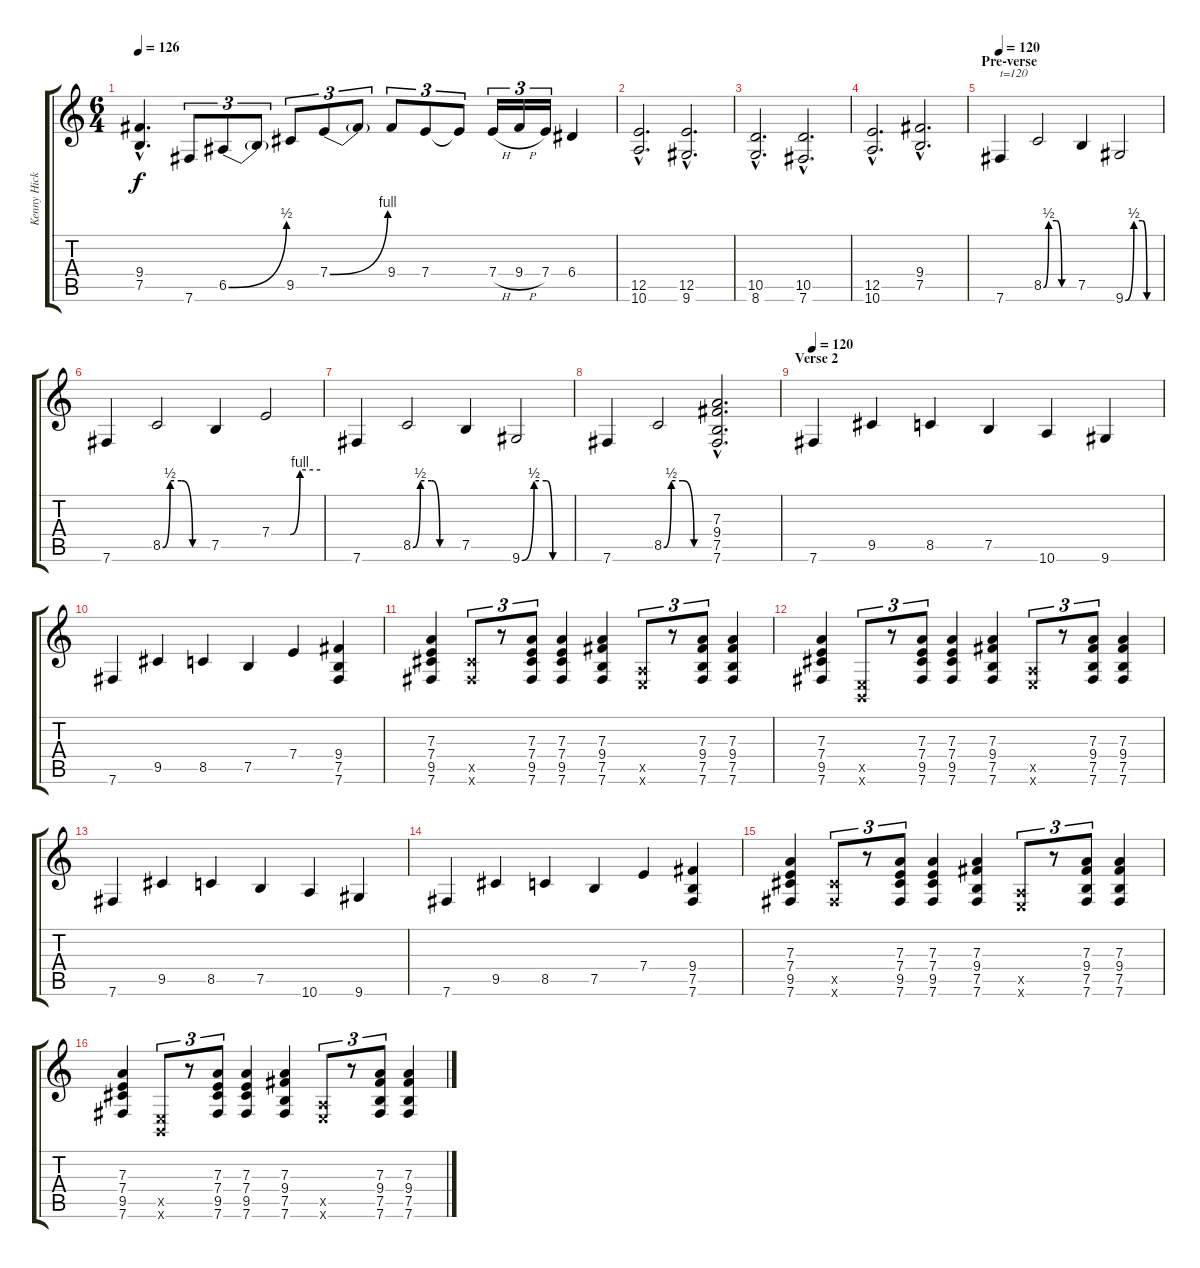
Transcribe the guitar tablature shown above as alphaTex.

\track ("Kenny Hickey  - Guitar" "Kenny Hick") {instrument distortionguitar}
\staff {score tabs}
\tuning (B3 Gb3 D3 A2 E2 B1) {hide}
\ts (6 4)
\tempo 126
\clef g2
\ks c
(9.4{hac} 7.5{hac}).4{d dy f} 7.6.8{tu (3 2)} 6.5{be (bend 0 0 60 2)}.8{tu (3 2)} 6.5{t}.8{tu (3 2)} 9.5.8{tu (3 2)} 7.4{be (bend 0 0 60 4)}.8{tu (3 2)} 7.4{t}.8{tu (3 2)} 9.4.8{tu (3 2)} 7.4.8{tu (3 2)} 7.4{t}.8{tu (3 2)} 7.4{h}.16{tu (3 2)} 9.4{h}.16{tu (3 2)} 7.4.16{tu (3 2)} 6.4.4 |
(12.5{hac} 10.6{hac}).2{d} (12.5{hac} 9.6{hac}).2{d} |
(10.5{hac} 8.6{hac}).2{d} (10.5{hac} 7.6{hac}).2{d} |
(12.5{hac} 10.6{hac}).2{d} (9.4{hac} 7.5{hac}).2{d} |
\section ("" "Pre-verse")
\tempo 120
7.6.4{txt "t=120" volume 10 balance 0 instrument distortionguitar} 8.5{be (custom 0 0 10 2 25 2 36 0 60 0)}.2 7.5.4 9.6{be (custom 0 0 15 2 30 2 38 0 60 0)}.2 |
7.6.4 8.5{be (custom 0 0 10 2 25 2 40 0 60 0)}.2 7.5.4 7.4{be (custom 0 0 23 0 35 4 60 4)}.2 |
7.6.4 8.5{be (custom 0 0 10 2 25 2 36 0 60 0)}.2 7.5.4 9.6{be (custom 0 0 15 2 30 2 38 0 60 0)}.2 |
7.6.4 8.5{be (custom 0 0 10 2 25 2 40 0 60 0)}.2 (7.3{hac} 9.4{hac} 7.5{hac} 7.6{hac}).2{d} |
\section ("" "Verse 2")
\tempo 120
7.6.4{volume 10 balance 0 instrument distortionguitar} 9.5.4 8.5.4 7.5.4 10.6.4 9.6.4 |
7.6.4 9.5.4 8.5.4 7.5.4 7.4.4 (9.4 7.5 7.6).4 |
(7.3 7.4 9.5 7.6).4{volume 10 balance 0 instrument distortionguitar} (9.5{x} 7.6{x}).8{tu (3 2)} r.8{tu (3 2)} (7.3 7.4 9.5 7.6).8{tu (3 2)} (7.3 7.4 9.5 7.6).4 (7.3 9.4 7.5 7.6).4 (0.5{x} 10.6{x}).8{tu (3 2)} r.8{tu (3 2)} (7.3 9.4 7.5 7.6).8{tu (3 2)} (7.3 9.4 7.5 7.6).4 |
(7.3 7.4 9.5 7.6).4 (0.5{x} 0.6{x}).8{tu (3 2)} r.8{tu (3 2)} (7.3 7.4 9.5 7.6).8{tu (3 2)} (7.3 7.4 9.5 7.6).4 (7.3 9.4 7.5 7.6).4 (0.5{x} 10.6{x}).8{tu (3 2)} r.8{tu (3 2)} (7.3 9.4 7.5 7.6).8{tu (3 2)} (7.3 9.4 7.5 7.6).4 |
7.6.4{volume 10 balance 0 instrument distortionguitar} 9.5.4 8.5.4 7.5.4 10.6.4 9.6.4 |
7.6.4 9.5.4 8.5.4 7.5.4 7.4.4 (9.4 7.5 7.6).4 |
(7.3 7.4 9.5 7.6).4{volume 10 balance 0 instrument distortionguitar} (9.5{x} 7.6{x}).8{tu (3 2)} r.8{tu (3 2)} (7.3 7.4 9.5 7.6).8{tu (3 2)} (7.3 7.4 9.5 7.6).4 (7.3 9.4 7.5 7.6).4 (0.5{x} 10.6{x}).8{tu (3 2)} r.8{tu (3 2)} (7.3 9.4 7.5 7.6).8{tu (3 2)} (7.3 9.4 7.5 7.6).4 |
(7.3 7.4 9.5 7.6).4 (0.5{x} 0.6{x}).8{tu (3 2)} r.8{tu (3 2)} (7.3 7.4 9.5 7.6).8{tu (3 2)} (7.3 7.4 9.5 7.6).4 (7.3 9.4 7.5 7.6).4 (0.5{x} 10.6{x}).8{tu (3 2)} r.8{tu (3 2)} (7.3 9.4 7.5 7.6).8{tu (3 2)} (7.3 9.4 7.5 7.6).4
